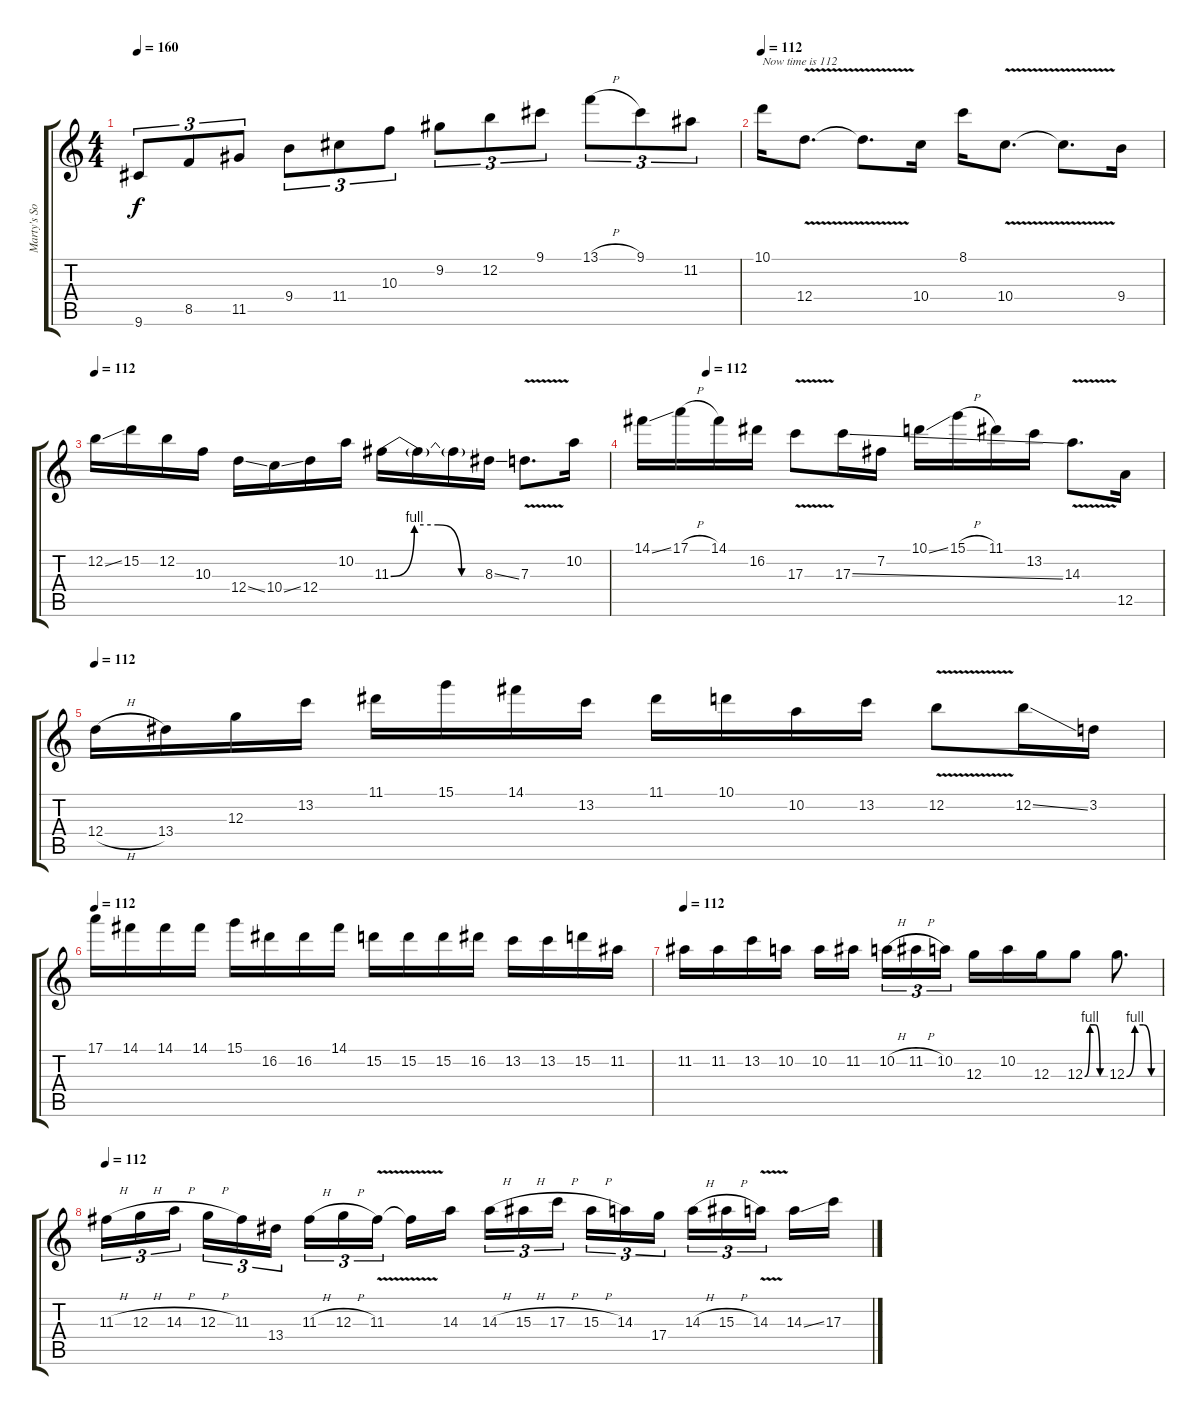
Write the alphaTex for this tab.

\track ("Marty's Solo" "Marty's So") {instrument overdrivenguitar}
\staff {score tabs}
\tuning (E4 B3 G3 D3 A2 E2) {hide}
\ts (4 4)
\tempo 160
\clef g2
\ks c
9.6.8{tu (3 2) dy f} 8.5.8{tu (3 2)} 11.5.8{tu (3 2)} 9.4.8{tu (3 2)} 11.4.8{tu (3 2)} 10.3.8{tu (3 2)} 9.2.8{tu (3 2)} 12.2.8{tu (3 2)} 9.1.8{tu (3 2)} 13.1{h}.8{tu (3 2)} 9.1.8{tu (3 2)} 11.2.8{tu (3 2)} |
\tempo 112
10.1.16{txt "Now time is 112"} 12.4{v}.8{d} 12.4{t}.8{d} 10.4.16 8.1.16 10.4{v}.8{d} 10.4{t}.8{d} 9.4.16 |
\tempo 112
12.2{ss}.16 15.2.16 12.2.16 10.3.16 12.4{ss}.16 10.4{ss}.16 12.4.16 10.2.16 11.3{be (custom 0 0 15 4 30 4 45 0 60 0)}.16 11.3{t}.16 11.3{t}.16 8.3{ss}.16 7.3{v}.8{d} 10.2.16 |
\tempo (112 0.125)
14.1{ss}.16 17.1{h}.16 14.1.16 16.2.16 17.3{v}.8 17.3{ss}.16 7.2.16 10.1{ss}.16 15.1{h}.16 11.1.16 13.2.16 14.3{v}.8{d} 12.5.16 |
\tempo 112
12.4{h}.16 13.4.16 12.3.16 13.2.16 11.1.16 15.1.16 14.1.16 13.2.16 11.1.16 10.1.16 10.2.16 13.2.16 12.2{v}.8 12.2{ss}.16 3.2.16 |
\tempo 112
17.1.16 14.1.16 14.1.16 14.1.16 15.1.16 16.2.16 16.2.16 14.1.16 15.2.16 15.2.16 15.2.16 16.2.16 13.2.16 13.2.16 15.2.16 11.2.16 |
\tempo 112
11.2.16 11.2.16 13.2.16 10.2.16 10.2.16 11.2.16{beam splitsecondary} 10.2{h}.16{tu (3 2)} 11.2{h}.16{tu (3 2)} 10.2.16{tu (3 2)} 12.3.16 10.2.16 12.3.16 12.3{be (custom 0 0 15 4 30 4 45 0 60 0)}.8 12.3{be (custom 0 0 15 4 30 4 45 0 60 0)}.8{d} |
\tempo 112
11.3{h}.16{tu (3 2)} 12.3{h}.16{tu (3 2)} 14.3{h}.16{tu (3 2) beam splitsecondary} 12.3{h}.16{tu (3 2)} 11.3.16{tu (3 2)} 13.4.16{tu (3 2)} 11.3{h}.16{tu (3 2)} 12.3{h}.16{tu (3 2)} 11.3{v}.16{tu (3 2) beam splitsecondary} 11.3{t}.16 14.3.16 14.3{h}.16{tu (3 2)} 15.3{h}.16{tu (3 2)} 17.3{h}.16{tu (3 2) beam splitsecondary} 15.3{h}.16{tu (3 2)} 14.3.16{tu (3 2)} 17.4.16{tu (3 2)} 14.3{h}.16{tu (3 2)} 15.3{h}.16{tu (3 2)} 14.3{v}.16{tu (3 2) beam splitsecondary} 14.3{ss}.16 17.3.16
